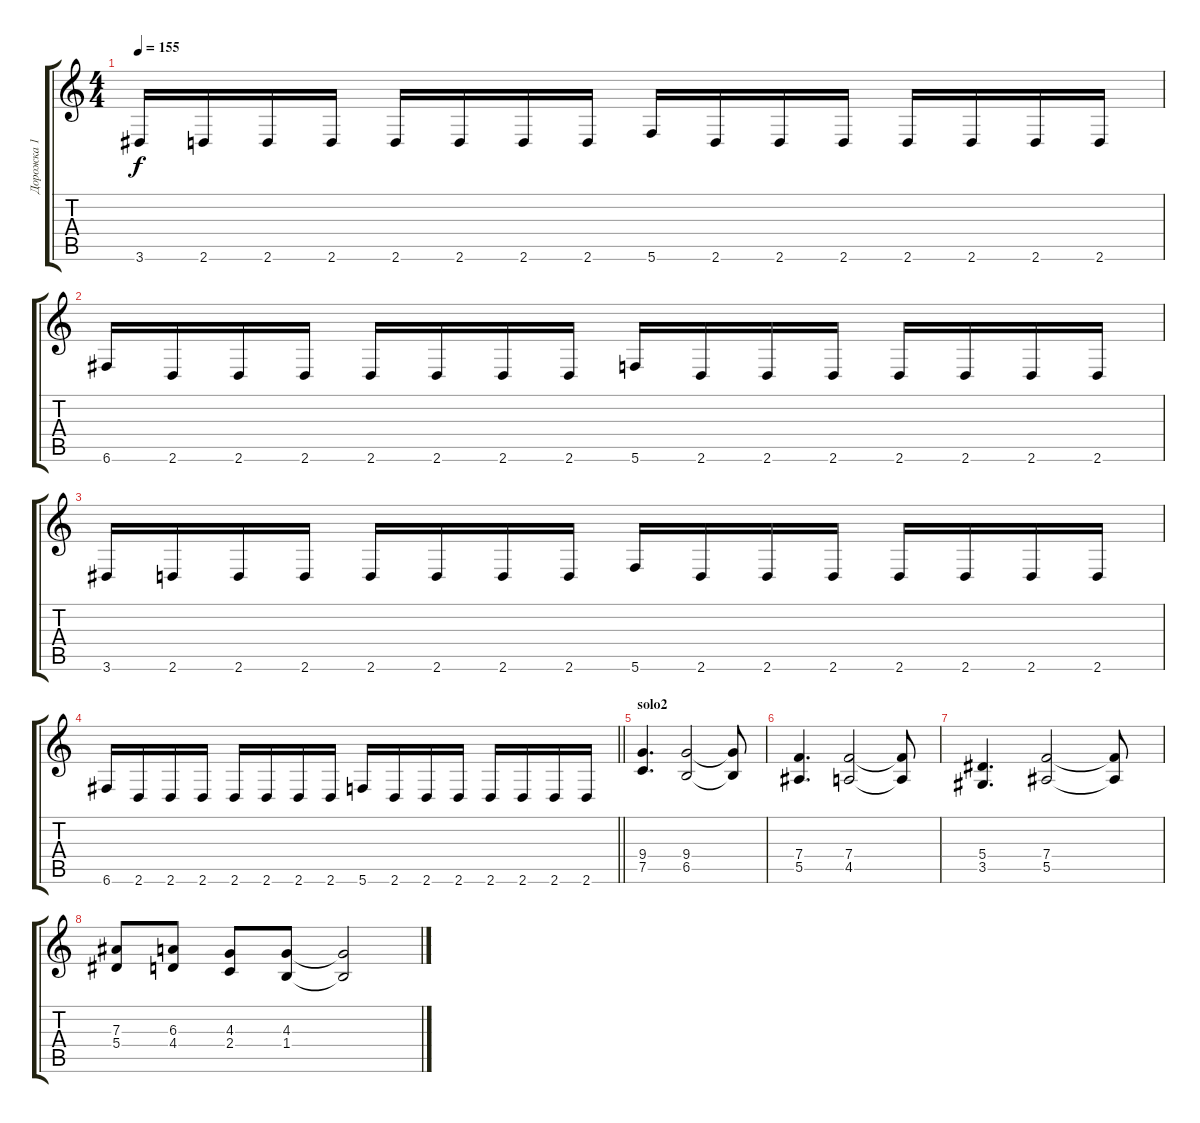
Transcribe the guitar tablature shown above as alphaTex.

\track ("Дорожка 1" "Дорожка 1") {instrument distortionguitar}
\staff {score tabs}
\tuning (C4 G3 Eb3 Bb2 F2 C2) {hide}
\ts (4 4)
\tempo 155
\clef g2
\ks c
3.6.16{dy f} 2.6.16 2.6.16 2.6.16 2.6.16 2.6.16 2.6.16 2.6.16 5.6.16 2.6.16 2.6.16 2.6.16 2.6.16 2.6.16 2.6.16 2.6.16 |
6.6.16 2.6.16 2.6.16 2.6.16 2.6.16 2.6.16 2.6.16 2.6.16 5.6.16 2.6.16 2.6.16 2.6.16 2.6.16 2.6.16 2.6.16 2.6.16 |
3.6.16 2.6.16 2.6.16 2.6.16 2.6.16 2.6.16 2.6.16 2.6.16 5.6.16 2.6.16 2.6.16 2.6.16 2.6.16 2.6.16 2.6.16 2.6.16 |
\barLineRight lightlight
6.6.16 2.6.16 2.6.16 2.6.16 2.6.16 2.6.16 2.6.16 2.6.16 5.6.16 2.6.16 2.6.16 2.6.16 2.6.16 2.6.16 2.6.16 2.6.16 |
\section ("" "solo2")
(9.4 7.5).4{d} (9.4 6.5).2 (9.4{t} 6.5{t}).8 |
(7.4 5.5).4{d} (7.4 4.5).2 (7.4{t} 4.5{t}).8 |
(5.4 3.5).4{d} (7.4 5.5).2 (7.4{t} 5.5{t}).8 |
(7.3 5.4).8 (6.3 4.4).8 (4.3 2.4).8 (4.3 1.4).8 (4.3{t} 1.4{t}).2
